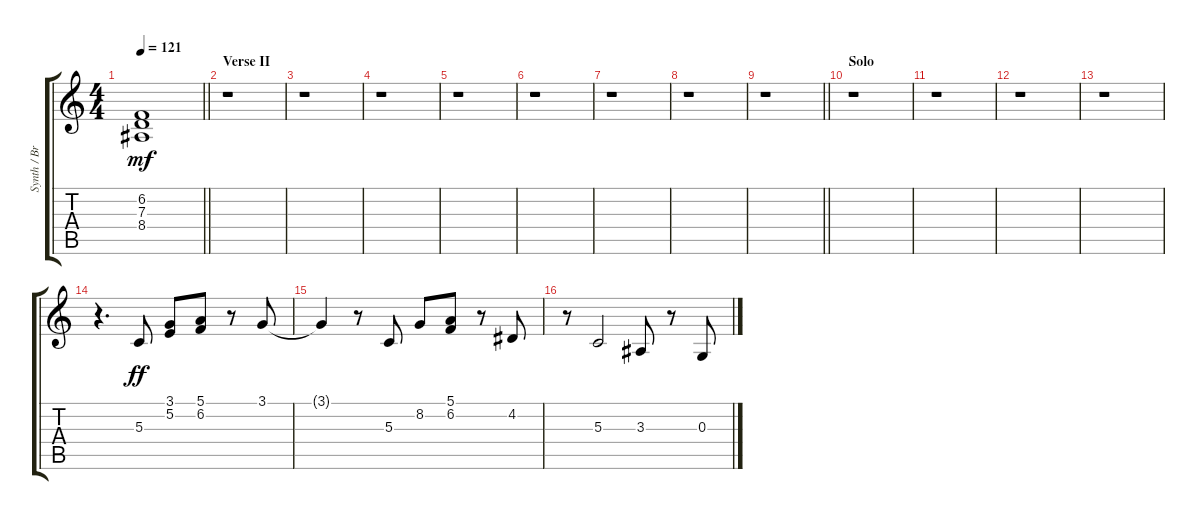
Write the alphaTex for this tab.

\track ("Synth / Brass" "Synth / Br") {instrument synthstrings2}
\staff {score tabs}
\tuning (E4 B3 G3 D3 A2 E2) {hide}
\ts (4 4)
\tempo 121
\clef g2
\barLineRight lightlight
\ks c
(6.2 7.3 8.4).1{dy mf} |
\section ("" "Verse II")
r.1 |
r.1 |
r.1 |
r.1 |
r.1 |
r.1 |
r.1 |
\barLineRight lightlight
r.1 |
\section ("" "Solo")
r.1 |
r.1 |
r.1 |
r.1 |
r.4{d instrument brasssection} 5.3.8{dy ff} (3.1 5.2).8 (5.1 6.2).8 r.8 3.1.8 |
3.1{t}.4 r.8 5.3.8 8.2.8 (5.1 6.2).8 r.8 4.2.8 |
r.8 5.3.2 3.3.8 r.8 0.3.8
